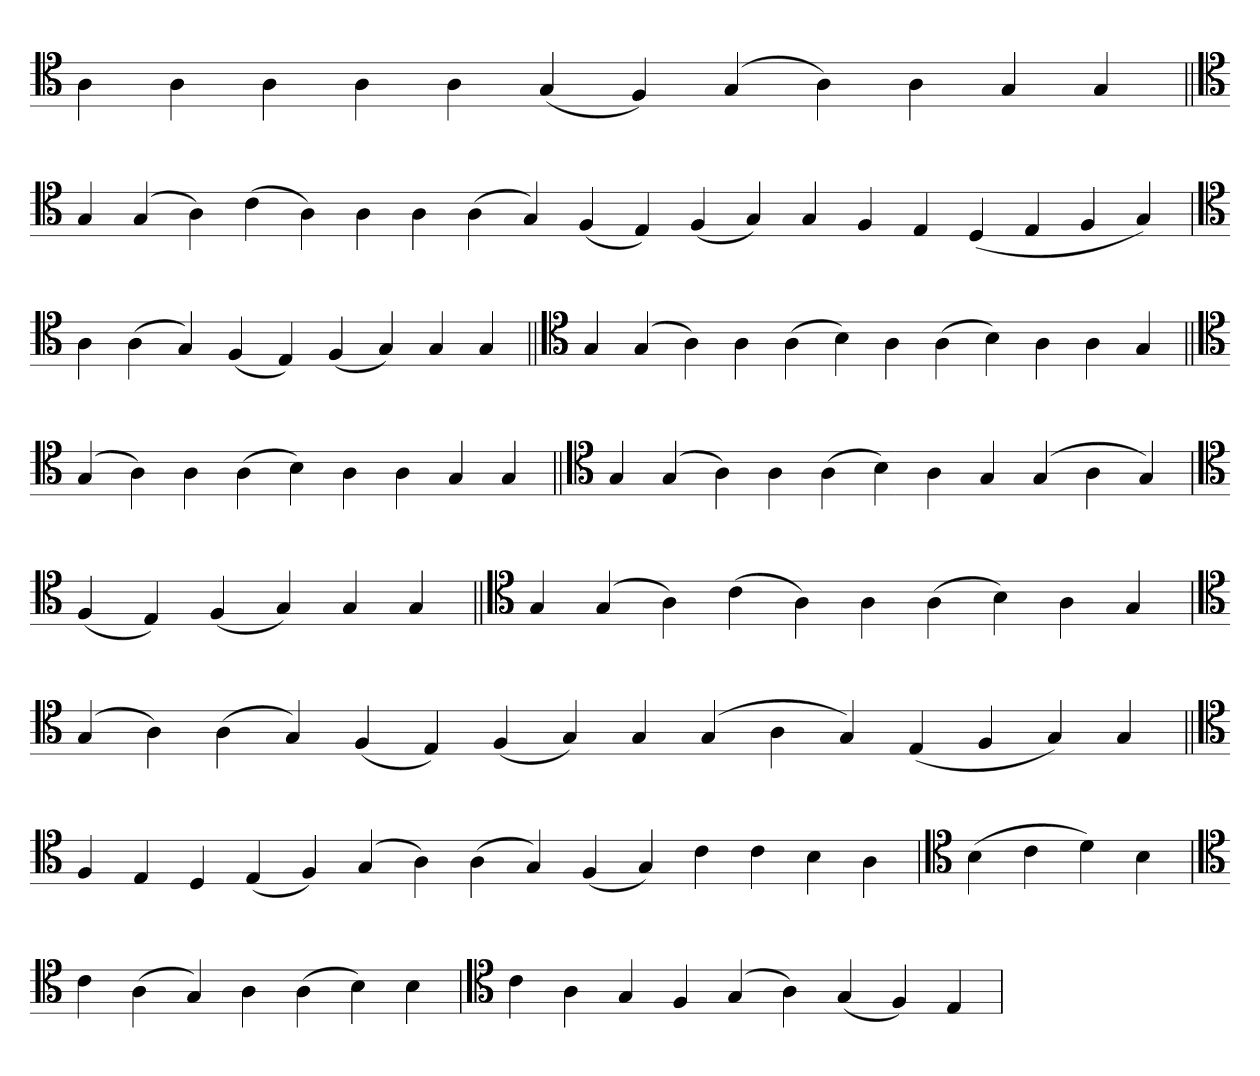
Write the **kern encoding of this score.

**kern
*part1
*staff1
*clefC4
=
4A
4A
4A
4A
4A
(4G
4F)
(4G
4A)
4A
4G
4G
=||
*clefC4
4G
(4G
4A)
(4c
4A)
4A
4A
(4A
4G)
(4F
4E)
(4F
4G)
4G
4F
4E
(4D
4E
4F
4G)
=`
*clefC4
4A
(4A
4G)
(4F
4E)
(4F
4G)
4G
4G
=||
*clefC4
4G
(4G
4A)
4A
(4A
4B)
4A
(4A
4B)
4A
4A
4G
=||
*clefC4
(4G
4A)
4A
(4A
4B)
4A
4A
4G
4G
=||
*clefC4
4G
(4G
4A)
4A
(4A
4B)
4A
4G
(4G
4A
4G)
=`
*clefC4
(4F
4E)
(4F
4G)
4G
4G
=||
*clefC4
4G
(4G
4A)
(4c
4A)
4A
(4A
4B)
4A
4G
=`
*clefC4
(4G
4A)
(4A
4G)
(4F
4E)
(4F
4G)
4G
(4G
4A
4G)
(4E
4F
4G)
4G
=||
*clefC4
4F
4E
4D
(4E
4F)
(4G
4A)
(4A
4G)
(4F
4G)
4c
4c
4B
4A
=`
*clefC4
(4B
4c
4d)
4B
=`
*clefC4
4c
(4A
4G)
4A
(4A
4B)
4B
=`
*clefC4
4c
4A
4G
4F
(4G
4A)
(4G
4F)
4E
=
*-
